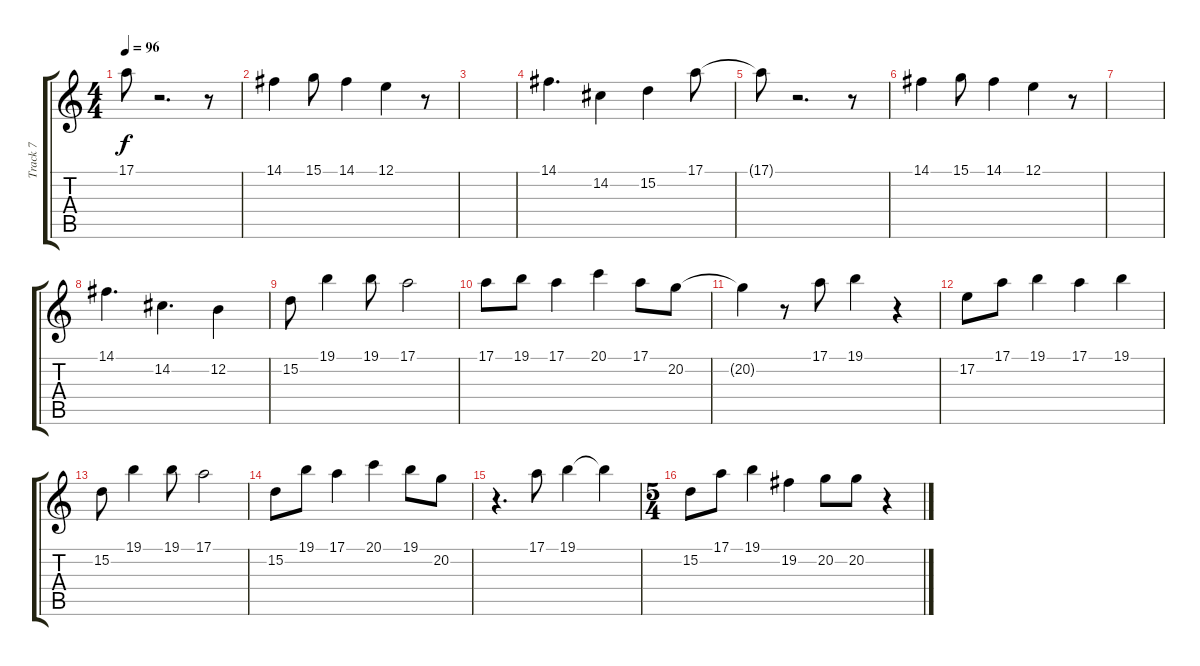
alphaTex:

\track ("Track 7" "Track 7") {instrument vibraphone}
\staff {score tabs}
\tuning (E4 B3 G3 D3 A2 E2) {hide}
\ts (4 4)
\tempo 96
\clef g2
\ks c
17.1{t}.8{dy f} r.2{d} r.8 |
14.1.4 15.1.8 14.1.4 12.1.4 r.8 |
|
14.1.4{d} 14.2.4 15.2.4 17.1.8 |
17.1{t}.8 r.2{d} r.8 |
14.1.4 15.1.8 14.1.4 12.1.4 r.8 |
|
14.1.4{d} 14.2.4{d} 12.2.4 |
15.2.8 19.1.4 19.1.8 17.1.2 |
17.1.8 19.1.8 17.1.4 20.1.4 17.1.8 20.2.8 |
20.2{t}.4 r.8 17.1.8 19.1.4 r.4 |
17.2.8 17.1.8 19.1.4 17.1.4 19.1.4 |
15.2.8 19.1.4 19.1.8 17.1.2 |
15.2.8 19.1.8 17.1.4 20.1.4 19.1.8 20.2.8 |
r.4{d} 17.1.8 19.1.4 19.1{t}.4 |
\ts (5 4)
15.2.8 17.1.8 19.1.4 19.2.4 20.2.8 20.2.8 r.4
